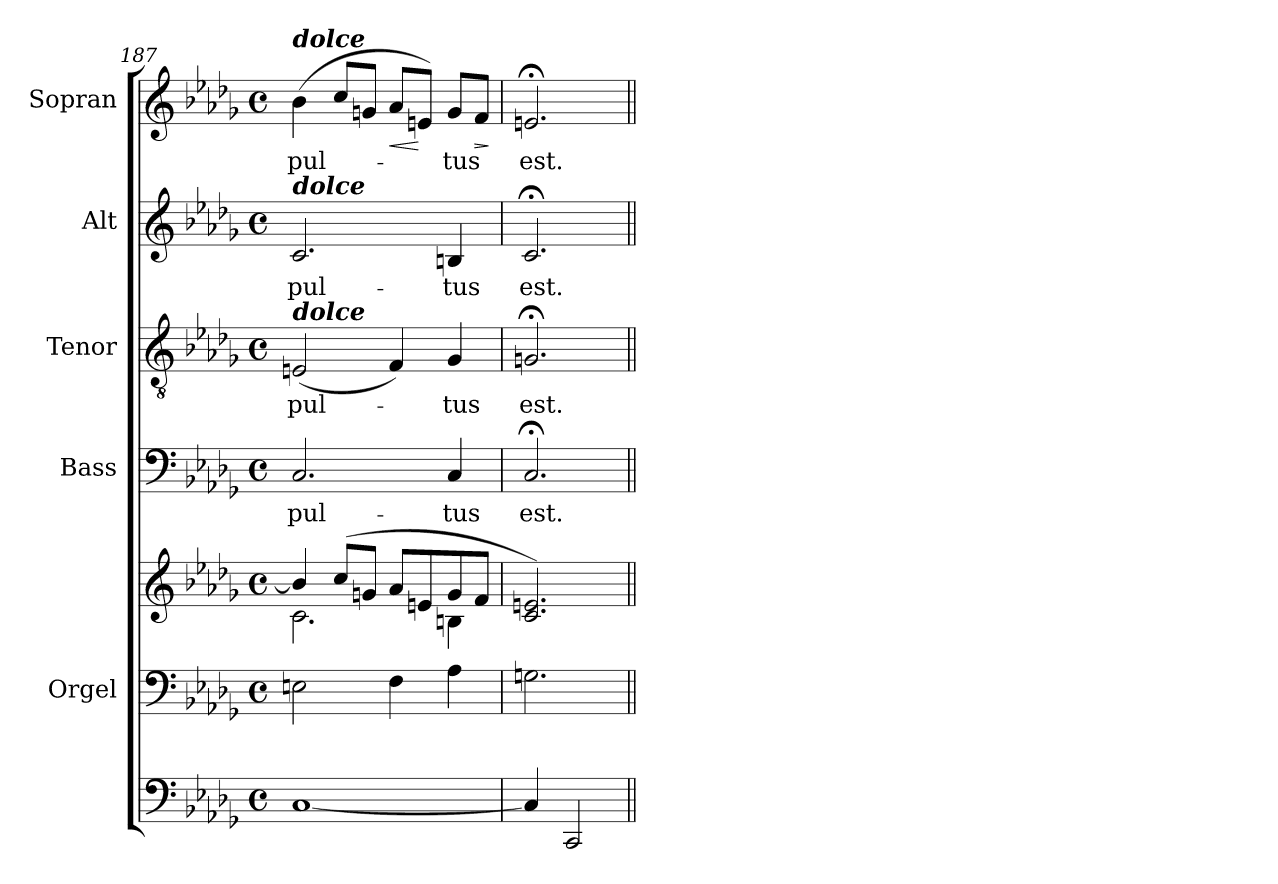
**kern	**kern	**kern	**kern	**text	**kern	**text	**kern	**text	**kern	**text	**dynam
*part6	*part5	*part5	*part4	*part4	*part3	*part3	*part2	*part2	*part1	*part1	*part1
*staff7	*staff6	*staff5	*staff4	*staff4	*staff3	*staff3	*staff2	*staff2	*staff1	*staff1	*staff1
*	*I"Orgel	*	*I"Bass	*	*I"Tenor	*	*I"Alt	*	*I"Sopran	*	*
*	*I'Org.	*	*I'B	*	*I'T	*	*I'A	*	*I'S	*	*
*clefF4	*clefF4	*clefG2	*clefF4	*	*clefGv2	*	*clefG2	*	*clefG2	*	*
*ITrd7c12	*	*	*	*	*	*	*	*	*	*	*
*k[b-e-a-d-g-]	*k[b-e-a-d-g-]	*k[b-e-a-d-g-]	*k[b-e-a-d-g-]	*	*k[b-e-a-d-g-]	*	*k[b-e-a-d-g-]	*	*k[b-e-a-d-g-]	*	*
*D-:	*D-:	*D-:	*D-:	*	*D-:	*	*D-:	*	*D-:	*	*
*M4/4	*M4/4	*M4/4	*M4/4	*	*M4/4	*	*M4/4	*	*M4/4	*	*
*met(c)	*met(c)	*met(c)	*met(c)	*	*met(c)	*	*met(c)	*	*met(c)	*	*
=187	=187	=187	=187	=187	=187	=187	=187	=187	=187	=187	=187
*	*	*^	*	*	*	*	*	*	*	*	*
!	!	!	!	!	!	!	!	!	!	!LO:TX:a:Bi:t=dolce	!	!
!	!	!	!	!	!	!	!	!LO:TX:a:Bi:t=dolce	!	!	!	!
!	!	!	!	!	!	!LO:TX:a:Bi:t=dolce	!	!	!	!	!	!
!	!	!	!	!	!LO:LY:b	!	!LO:LY:b	!	!LO:LY:b	!	!LO:LY:b	!
[1CC	2En\	4b-/]	2.c\	2.C/	-pul-	(<2En/	-pul-	2.c/	-pul-	(>4b-\	-pul-	.
.	.	(>8cc/L	.	.	.	.	.	.	.	8cc/L	.	.
.	.	8gn/J	.	.	.	.	.	.	.	8gn/J	.	.
!	!	!	!	!	!	!	!	!	!	!	!	!LO:HP:b
.	4F\	8a-/L	.	.	.	4F/)	.	.	.	8a-/L	.	<
.	.	8en/	.	.	.	.	.	.	.	8en/J)	.	[
!	!	!	!	!	!LO:LY:b	!	!LO:LY:b	!	!LO:LY:b	!	!LO:LY:b	!
.	4A-\	8g/	4Bn\	4C/	-tus	4G-/	-tus	4Bn/	-tus	8g/L	-tus	.
!	!	!	!	!	!	!	!	!	!	!	!	!LO:HP:b
.	.	8f/J	.	.	.	.	.	.	.	8f/J	.	>
*	*	*v	*v	*	*	*	*	*	*	*	*	*
.	.	.	.	.	.	.	.	.	.	.	]
=188	=188	=188	=188	=188	=188	=188	=188	=188	=188	=188	=188
!	!	!	!	!LO:LY:b	!	!LO:LY:b	!	!LO:LY:b	!	!LO:LY:b	!
4CC/]	2.Gn\	2.c/ 2.en/)	2.C;</	est.	2.Gn;</	est.	2.c;</	est.	2.en;</	est.	.
2CCC/	.	.	.	.	.	.	.	.	.	.	.
=||	=||	=||	=||	=||	=||	=||	=||	=||	=||	=||	=||
*-	*-	*-	*-	*-	*-	*-	*-	*-	*-	*-	*-
